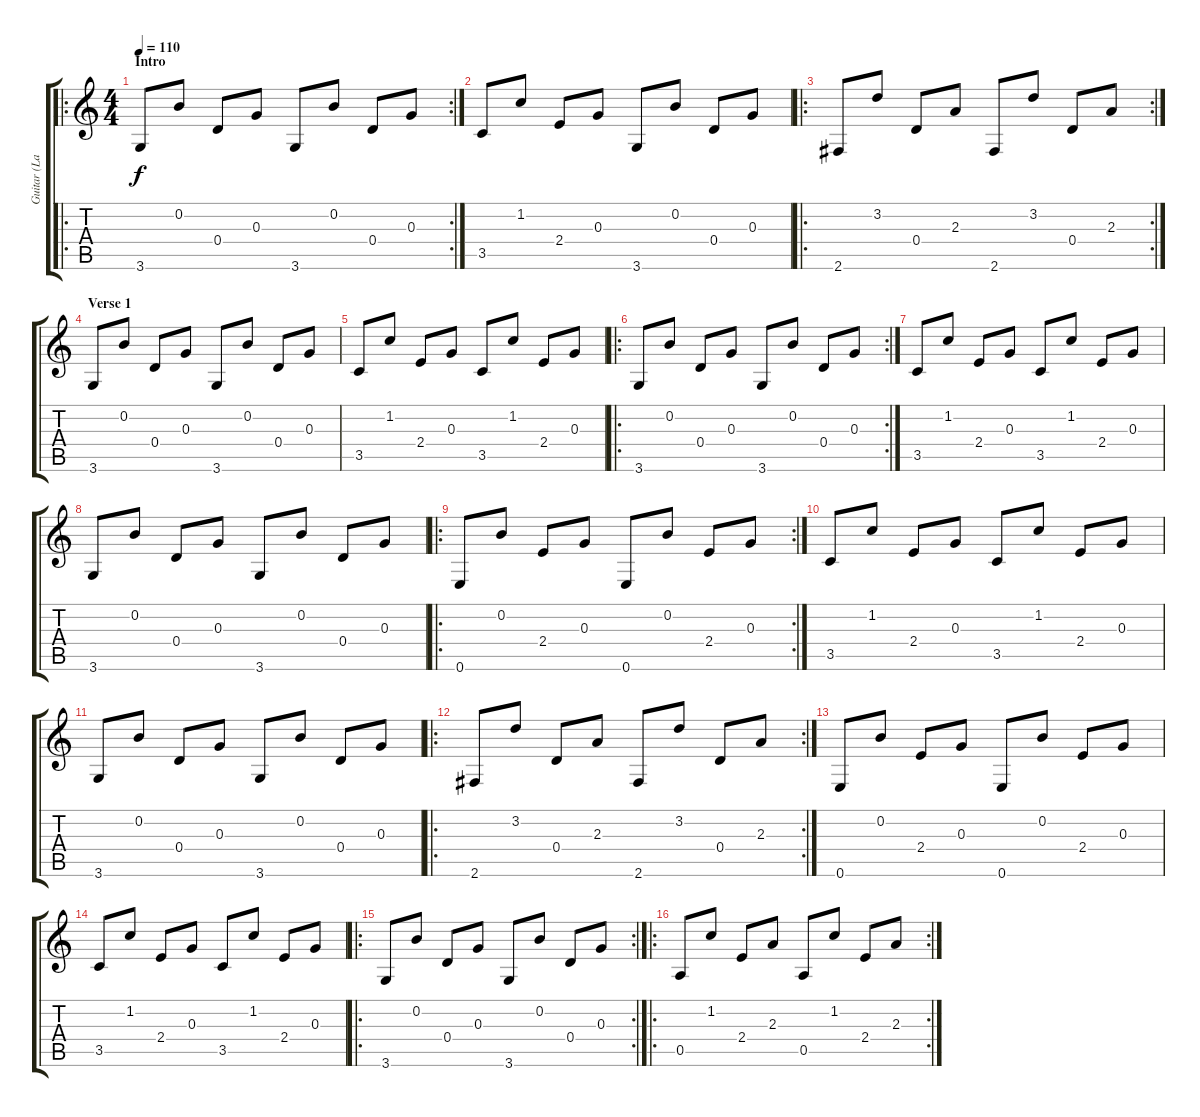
\track ("Guitar (Lars)" "Guitar (La") {instrument acousticguitarnylon}
\staff {score tabs}
\tuning (E4 B3 G3 D3 A2 E2) {hide}
\ro
\rc 2
\ts (4 4)
\section ("" "Intro")
\tempo 110
\clef g2
\ks c
3.6.8{dy f instrument acousticguitarnylon} 0.2.8 0.4.8 0.3.8 3.6.8 0.2.8 0.4.8 0.3.8 |
3.5.8 1.2.8 2.4.8 0.3.8 3.6.8 0.2.8 0.4.8 0.3.8 |
\ro
\rc 2
2.6.8 3.2.8 0.4.8 2.3.8 2.6.8 3.2.8 0.4.8 2.3.8 |
\section ("" "Verse 1")
3.6.8 0.2.8 0.4.8 0.3.8 3.6.8 0.2.8 0.4.8 0.3.8 |
3.5.8 1.2.8 2.4.8 0.3.8 3.5.8 1.2.8 2.4.8 0.3.8 |
\ro
\rc 2
3.6.8 0.2.8 0.4.8 0.3.8 3.6.8 0.2.8 0.4.8 0.3.8 |
3.5.8 1.2.8 2.4.8 0.3.8 3.5.8 1.2.8 2.4.8 0.3.8 |
3.6.8 0.2.8 0.4.8 0.3.8 3.6.8 0.2.8 0.4.8 0.3.8 |
\ro
\rc 2
0.6.8 0.2.8 2.4.8 0.3.8 0.6.8 0.2.8 2.4.8 0.3.8 |
3.5.8 1.2.8 2.4.8 0.3.8 3.5.8 1.2.8 2.4.8 0.3.8 |
3.6.8 0.2.8 0.4.8 0.3.8 3.6.8 0.2.8 0.4.8 0.3.8 |
\ro
\rc 2
2.6.8 3.2.8 0.4.8 2.3.8 2.6.8 3.2.8 0.4.8 2.3.8 |
0.6.8 0.2.8 2.4.8 0.3.8 0.6.8 0.2.8 2.4.8 0.3.8 |
3.5.8 1.2.8 2.4.8 0.3.8 3.5.8 1.2.8 2.4.8 0.3.8 |
\ro
\rc 2
3.6.8 0.2.8 0.4.8 0.3.8 3.6.8 0.2.8 0.4.8 0.3.8 |
\ro
\rc 2
0.5.8 1.2.8 2.4.8 2.3.8 0.5.8 1.2.8 2.4.8 2.3.8
